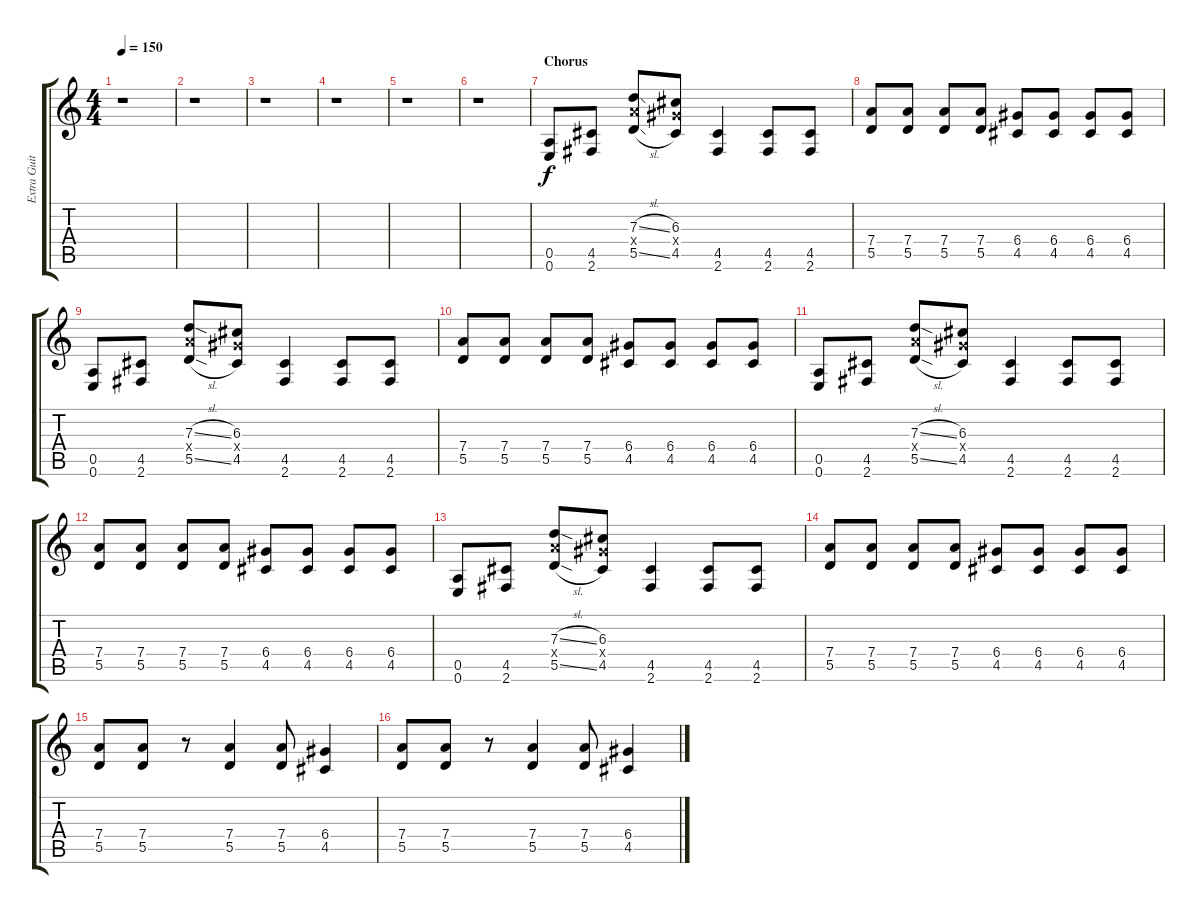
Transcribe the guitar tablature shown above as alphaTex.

\track ("Extra Guitar" "Extra Guit") {instrument distortionguitar}
\staff {score tabs}
\tuning (E4 B3 G3 D3 A2 E2) {hide}
\ts (4 4)
\tempo 150
\clef g2
\ks c
r.1{dy f} |
r.1 |
r.1 |
r.1 |
r.1 |
r.1 |
\section ("" "Chorus")
(0.5 0.6).8 (4.5 2.6).8 (7.3{sl} 7.4{x} 5.5{sl}).8 (6.3 6.4{x} 4.5).8 (4.5 2.6).4 (4.5 2.6).8 (4.5 2.6).8 |
(7.4 5.5).8 (7.4 5.5).8 (7.4 5.5).8 (7.4 5.5).8 (6.4 4.5).8 (6.4 4.5).8 (6.4 4.5).8 (6.4 4.5).8 |
(0.5 0.6).8 (4.5 2.6).8 (7.3{sl} 7.4{x} 5.5{sl}).8 (6.3 6.4{x} 4.5).8 (4.5 2.6).4 (4.5 2.6).8 (4.5 2.6).8 |
(7.4 5.5).8 (7.4 5.5).8 (7.4 5.5).8 (7.4 5.5).8 (6.4 4.5).8 (6.4 4.5).8 (6.4 4.5).8 (6.4 4.5).8 |
(0.5 0.6).8 (4.5 2.6).8 (7.3{sl} 7.4{x} 5.5{sl}).8 (6.3 6.4{x} 4.5).8 (4.5 2.6).4 (4.5 2.6).8 (4.5 2.6).8 |
(7.4 5.5).8 (7.4 5.5).8 (7.4 5.5).8 (7.4 5.5).8 (6.4 4.5).8 (6.4 4.5).8 (6.4 4.5).8 (6.4 4.5).8 |
(0.5 0.6).8 (4.5 2.6).8 (7.3{sl} 7.4{x} 5.5{sl}).8 (6.3 6.4{x} 4.5).8 (4.5 2.6).4 (4.5 2.6).8 (4.5 2.6).8 |
(7.4 5.5).8 (7.4 5.5).8 (7.4 5.5).8 (7.4 5.5).8 (6.4 4.5).8 (6.4 4.5).8 (6.4 4.5).8 (6.4 4.5).8 |
(7.4 5.5).8 (7.4 5.5).8 r.8 (7.4 5.5).4 (7.4 5.5).8 (6.4 4.5).4 |
(7.4 5.5).8 (7.4 5.5).8 r.8 (7.4 5.5).4 (7.4 5.5).8 (6.4 4.5).4
